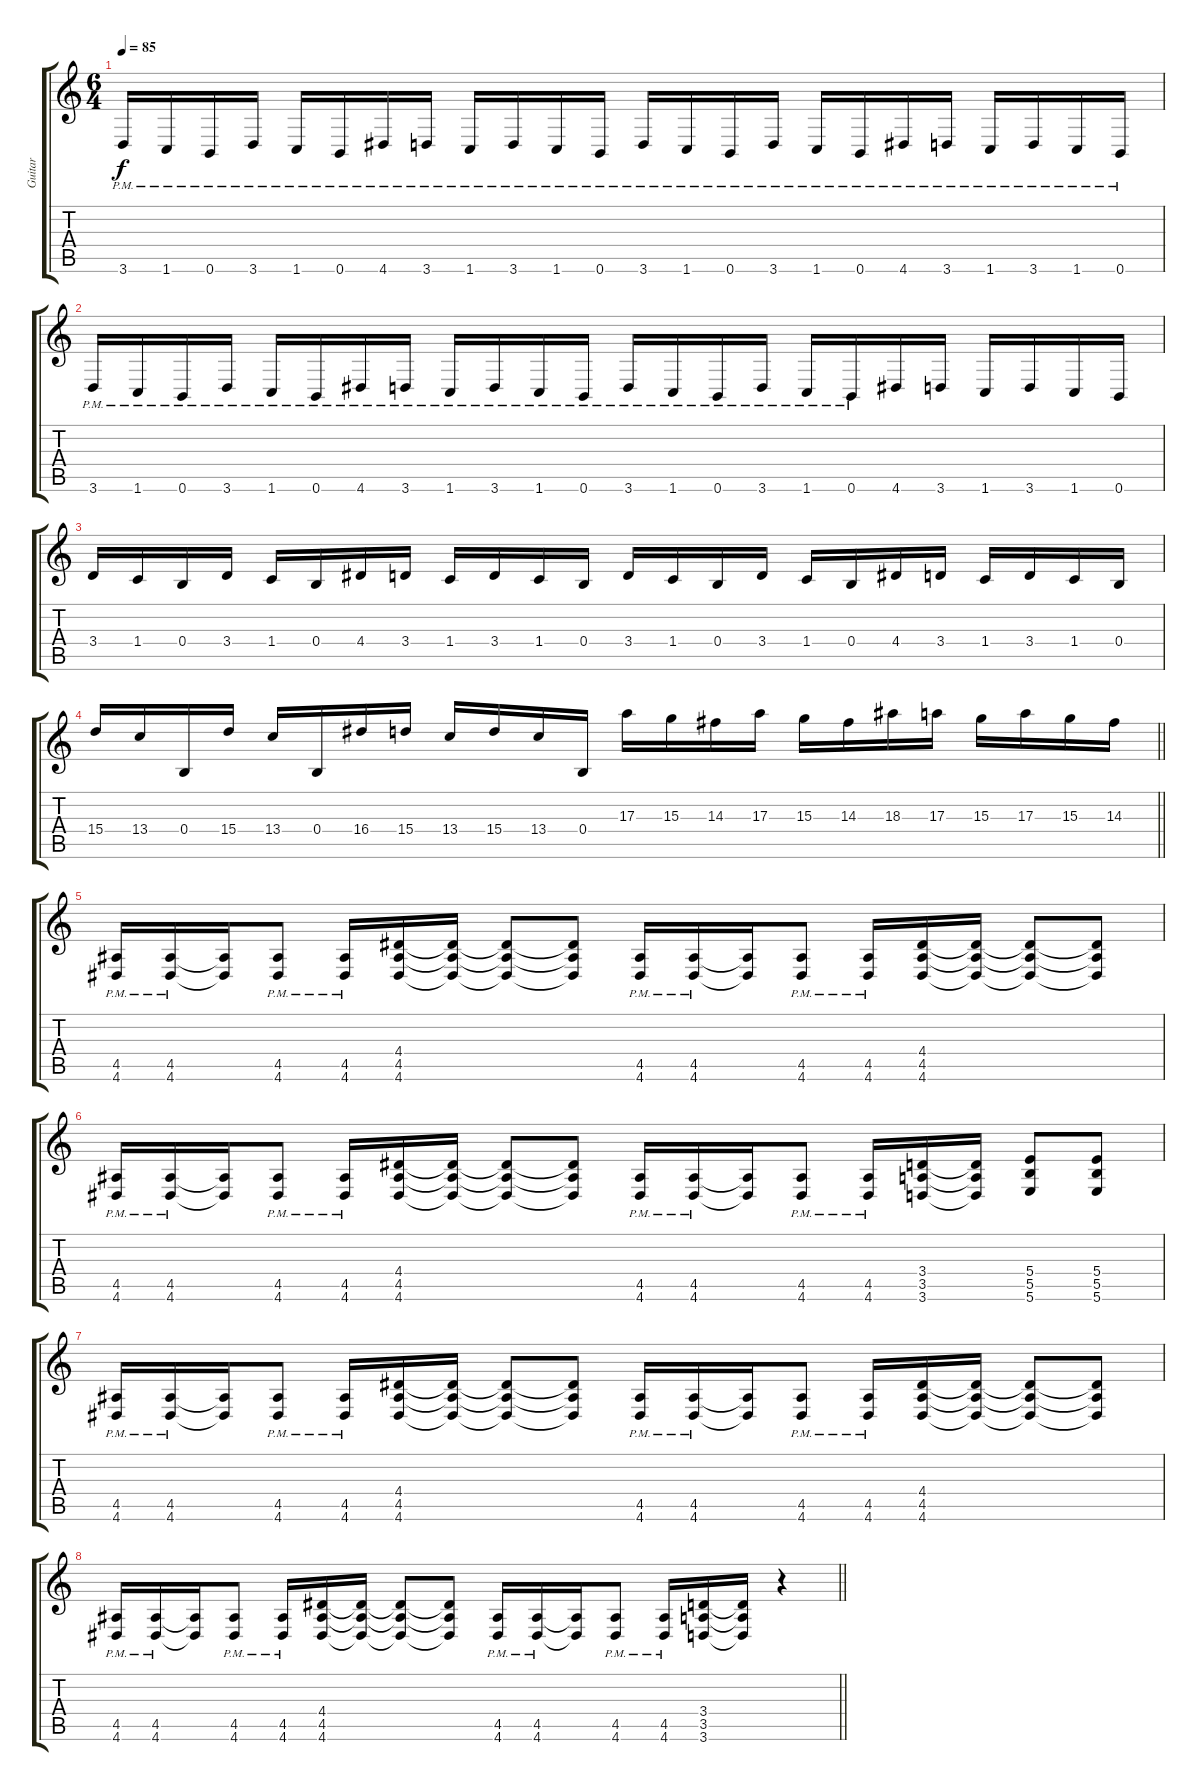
\track ("Guitar" "Guitar") {instrument overdrivenguitar}
\staff {score tabs}
\tuning (Db4 Ab3 E3 B2 Gb2 B1) {hide}
\ts (6 4)
\section ("" "")
\tempo 85
\clef g2
\ks c
3.6{pm}.16{dy f} 1.6{pm}.16 0.6{pm}.16 3.6{pm}.16 1.6{pm}.16 0.6{pm}.16 4.6{pm}.16 3.6{pm}.16 1.6{pm}.16 3.6{pm}.16 1.6{pm}.16 0.6{pm}.16 3.6{pm}.16 1.6{pm}.16 0.6{pm}.16 3.6{pm}.16 1.6{pm}.16 0.6{pm}.16 4.6{pm}.16 3.6{pm}.16 1.6{pm}.16 3.6{pm}.16 1.6{pm}.16 0.6{pm}.16 |
3.6{pm}.16 1.6{pm}.16 0.6{pm}.16 3.6{pm}.16 1.6{pm}.16 0.6{pm}.16 4.6{pm}.16 3.6{pm}.16 1.6{pm}.16 3.6{pm}.16 1.6{pm}.16 0.6{pm}.16 3.6{pm}.16 1.6{pm}.16 0.6{pm}.16 3.6{pm}.16 1.6{pm}.16 0.6{pm}.16 4.6.16 3.6.16 1.6.16 3.6.16 1.6.16 0.6.16 |
3.4.16 1.4.16 0.4.16 3.4.16 1.4.16 0.4.16 4.4.16 3.4.16 1.4.16 3.4.16 1.4.16 0.4.16 3.4.16 1.4.16 0.4.16 3.4.16 1.4.16 0.4.16 4.4.16 3.4.16 1.4.16 3.4.16 1.4.16 0.4.16 |
\barLineRight lightlight
15.4.16 13.4.16 0.4.16 15.4.16 13.4.16 0.4.16 16.4.16 15.4.16 13.4.16 15.4.16 13.4.16 0.4.16 17.3.16 15.3.16 14.3.16 17.3.16 15.3.16 14.3.16 18.3.16 17.3.16 15.3.16 17.3.16 15.3.16 14.3.16 |
\section ("" "")
(4.5{pm} 4.6{pm}).16 (4.5{pm} 4.6{pm}).16 (4.5{t} 4.6{t}).16 (4.5{pm} 4.6{pm}).8 (4.5{pm} 4.6{pm}).16 (4.4 4.5 4.6).16 (4.4{t} 4.5{t} 4.6{t}).16 (4.4{t} 4.5{t} 4.6{t}).8 (4.4{t} 4.5{t} 4.6{t}).8 (4.5{pm} 4.6{pm}).16 (4.5{pm} 4.6{pm}).16 (4.5{t} 4.6{t}).16 (4.5{pm} 4.6{pm}).8 (4.5{pm} 4.6{pm}).16 (4.4 4.5 4.6).16 (4.4{t} 4.5{t} 4.6{t}).16 (4.4{t} 4.5{t} 4.6{t}).8 (4.4{t} 4.5{t} 4.6{t}).8 |
(4.5{pm} 4.6{pm}).16 (4.5{pm} 4.6{pm}).16 (4.5{t} 4.6{t}).16 (4.5{pm} 4.6{pm}).8 (4.5{pm} 4.6{pm}).16 (4.4 4.5 4.6).16 (4.4{t} 4.5{t} 4.6{t}).16 (4.4{t} 4.5{t} 4.6{t}).8 (4.4{t} 4.5{t} 4.6{t}).8 (4.5{pm} 4.6{pm}).16 (4.5{pm} 4.6{pm}).16 (4.5{t} 4.6{t}).16 (4.5{pm} 4.6{pm}).8 (4.5{pm} 4.6{pm}).16 (3.4 3.5 3.6).16 (3.4{t} 3.5{t} 3.6{t}).16 (5.4 5.5 5.6).8 (5.4 5.5 5.6).8 |
(4.5{pm} 4.6{pm}).16 (4.5{pm} 4.6{pm}).16 (4.5{t} 4.6{t}).16 (4.5{pm} 4.6{pm}).8 (4.5{pm} 4.6{pm}).16 (4.4 4.5 4.6).16 (4.4{t} 4.5{t} 4.6{t}).16 (4.4{t} 4.5{t} 4.6{t}).8 (4.4{t} 4.5{t} 4.6{t}).8 (4.5{pm} 4.6{pm}).16 (4.5{pm} 4.6{pm}).16 (4.5{t} 4.6{t}).16 (4.5{pm} 4.6{pm}).8 (4.5{pm} 4.6{pm}).16 (4.4 4.5 4.6).16 (4.4{t} 4.5{t} 4.6{t}).16 (4.4{t} 4.5{t} 4.6{t}).8 (4.4{t} 4.5{t} 4.6{t}).8 |
\barLineRight lightlight
(4.5{pm} 4.6{pm}).16 (4.5{pm} 4.6{pm}).16 (4.5{t} 4.6{t}).16 (4.5{pm} 4.6{pm}).8 (4.5{pm} 4.6{pm}).16 (4.4 4.5 4.6).16 (4.4{t} 4.5{t} 4.6{t}).16 (4.4{t} 4.5{t} 4.6{t}).8 (4.4{t} 4.5{t} 4.6{t}).8 (4.5{pm} 4.6{pm}).16 (4.5{pm} 4.6{pm}).16 (4.5{t} 4.6{t}).16 (4.5{pm} 4.6{pm}).8 (4.5{pm} 4.6{pm}).16 (3.4 3.5 3.6).16 (3.4{t} 3.5{t} 3.6{t}).16 r.4
